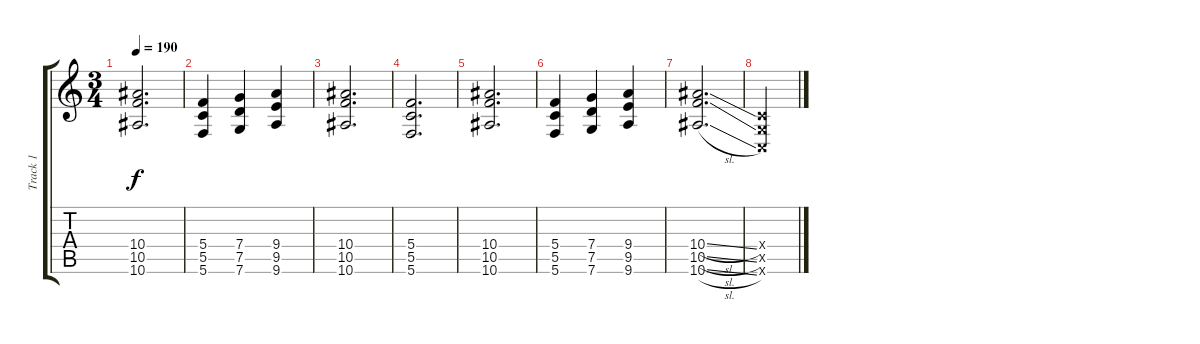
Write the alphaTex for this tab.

\track ("Track 1" "Track 1") {instrument overdrivenguitar}
\staff {score tabs}
\tuning (D4 A3 F3 C3 G2 C2) {hide}
\ts (3 4)
\tempo 190
\clef g2
\ks c
(10.4 10.5 10.6).2{d dy f} |
(5.4 5.5 5.6).4 (7.4 7.5 7.6).4 (9.4 9.5 9.6).4 |
(10.4 10.5 10.6).2{d} |
(5.4 5.5 5.6).2{d} |
(10.4 10.5 10.6).2{d} |
(5.4 5.5 5.6).4 (7.4 7.5 7.6).4 (9.4 9.5 9.6).4 |
(10.4{sl} 10.5{sl} 10.6{sl}).2{d} |
(0.4{x} 0.5{x} 0.6{x}).4
